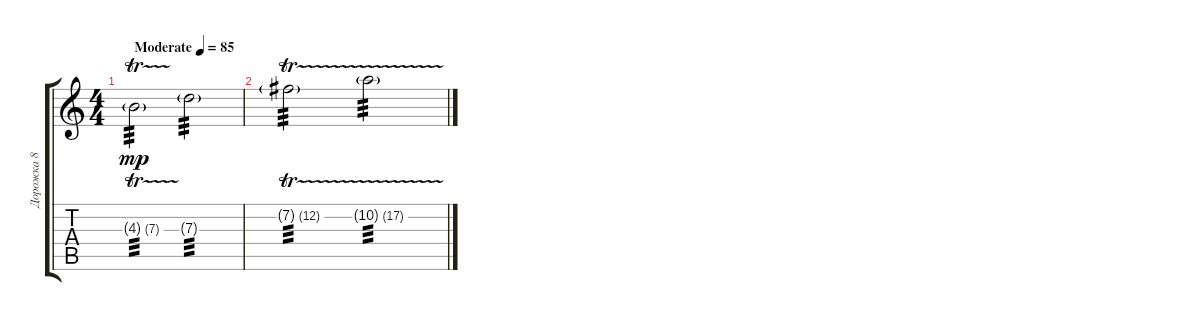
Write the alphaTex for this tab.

\track ("Дорожка 8" "Дорожка 8") {instrument electricguitarjazz}
\staff {score tabs}
\tuning (E4 B3 G3 D3 A2 E2) {hide}
\ts (4 4)
\tempo (85 "Moderate")
\clef g2
\ks c
4.3{tr (7 16) g}.2{tp 3 dy mp instrument electricguitarjazz} 7.3{g}.2{tp 3} |
7.2{tr (12 16) g}.2{tp 3} 10.2{tr (17 16) g}.2{tp 3}
